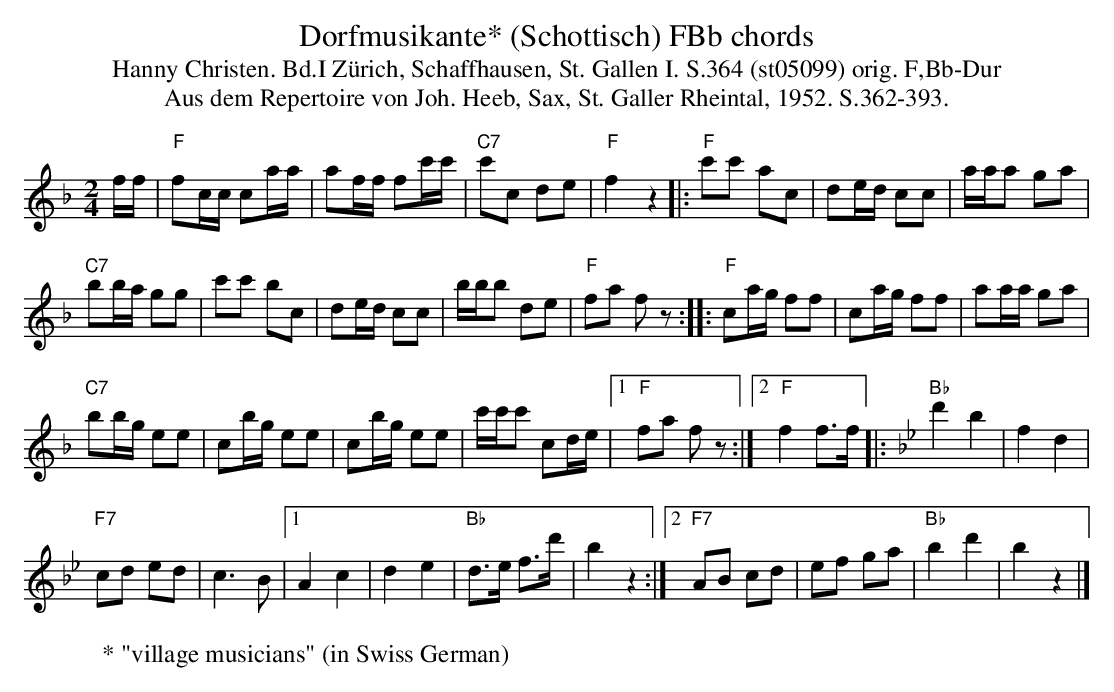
X:1
T: Dorfmusikante* (Schottisch) FBb chords
T:Hanny Christen. Bd.I Zürich, Schaffhausen, St. Gallen I. S.364 (st05099) orig. F,Bb-Dur
T: Aus dem Repertoire von Joh. Heeb, Sax, St. Galler Rheintal, 1952. S.362-393.
M:2/4
L:1/16
K:F %%MIDI gchordon
ff | "F"f2cc c2aa | a2ff f2c'c' | "C7"c'2c2 d2e2 | "F"f4z4 |: "F"c'2c'2 a2c2 | d2ed c2c2 | aaa2 g2a2 |
"C7"b2ba g2g2 | c'2c'2 b2c2 | d2ed c2c2 | bbb2 d2e2 | "F"f2a2 f2z2 :: "F"c2ag f2f2 | c2ag f2f2 | a2aa g2a2 |
"C7"b2bg e2e2 | c2bg e2e2 | c2bg e2e2 | c'c'c'2 c2de |1 "F"f2a2 f2z2 :|2 "F"f4 f2>f2 |: [K:Bb] [L:1/8] "Bb"d'2b2 | f2d2 |
"F7"cd ed | c2>B2 |1 A2c2 | d2e2 | "Bb"d>e f>d' | b2z2 :|2 "F7"AB cd | ef ga | "Bb"b2d'2 | b2z2 |]
W: * "village musicians" (in Swiss German)
